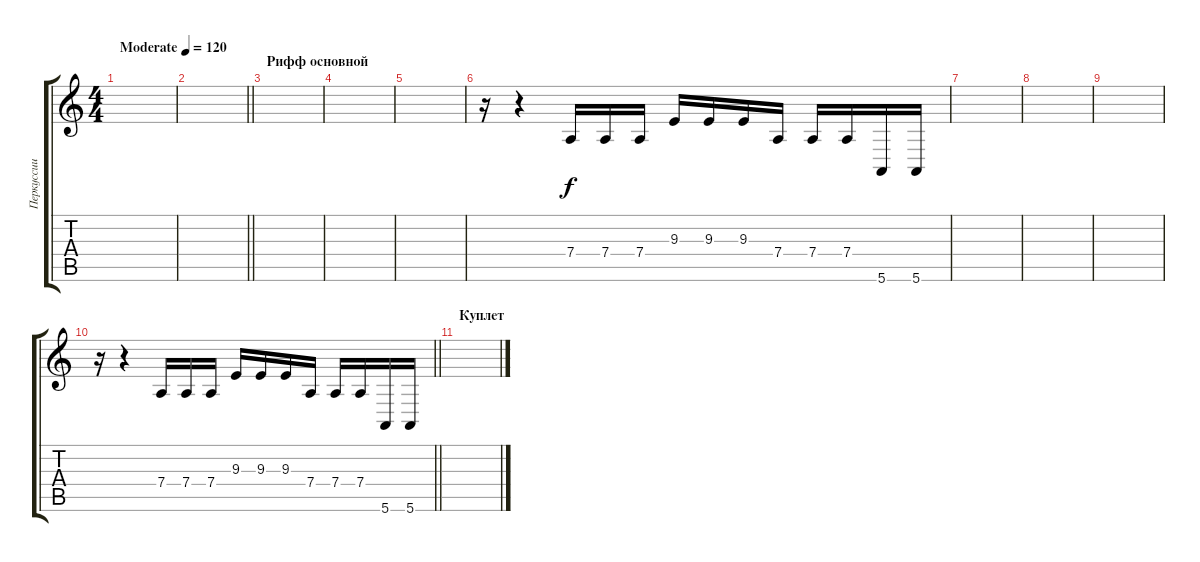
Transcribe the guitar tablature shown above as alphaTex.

\track ("Перкуссии" "Перкуссии") {instrument celesta}
\staff {score tabs}
\tuning (E4 B3 G3 D3 A2 E2) {hide}
\ts (4 4)
\tempo (120 "Moderate")
\clef g2
\ks c
|
\barLineRight lightlight
|
\section ("" "Рифф основной")
|
|
|
r.16 r.4 7.4.16 7.4.16 7.4.16 9.3.16 9.3.16 9.3.16 7.4.16 7.4.16 7.4.16 5.6.16 5.6.16 |
|
|
|
\barLineRight lightlight
r.16 r.4 7.4.16 7.4.16 7.4.16 9.3.16 9.3.16 9.3.16 7.4.16 7.4.16 7.4.16 5.6.16 5.6.16 |
\section ("" "Куплет")
